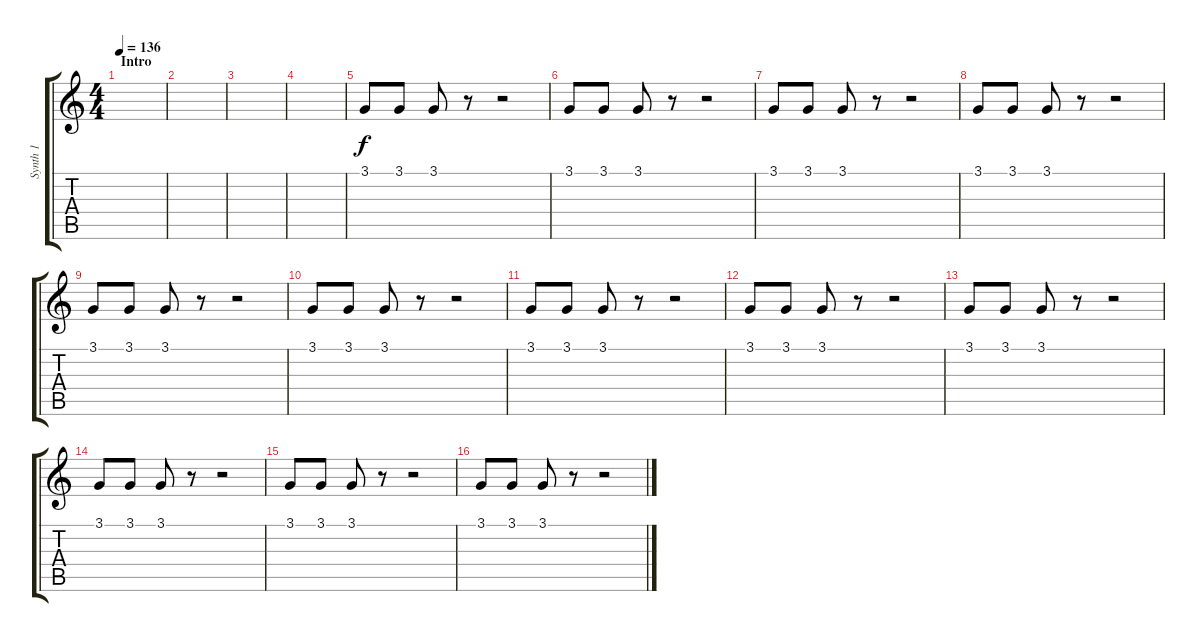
\track ("Synth 1" "Synth 1") {instrument lead2sawtooth}
\staff {score tabs}
\tuning (E4 B3 G3 D3 A2 E2) {hide}
\ts (4 4)
\section ("" "Intro")
\tempo 136
\clef g2
\ks c
|
|
|
|
3.1.8 3.1.8 3.1.8 r.8 r.2 |
3.1.8 3.1.8 3.1.8 r.8 r.2 |
3.1.8 3.1.8 3.1.8 r.8 r.2 |
3.1.8 3.1.8 3.1.8 r.8 r.2 |
3.1.8 3.1.8 3.1.8 r.8 r.2 |
3.1.8 3.1.8 3.1.8 r.8 r.2 |
3.1.8 3.1.8 3.1.8 r.8 r.2 |
3.1.8 3.1.8 3.1.8 r.8 r.2 |
3.1.8 3.1.8 3.1.8 r.8 r.2 |
3.1.8 3.1.8 3.1.8 r.8 r.2 |
3.1.8 3.1.8 3.1.8 r.8 r.2 |
3.1.8 3.1.8 3.1.8 r.8 r.2
